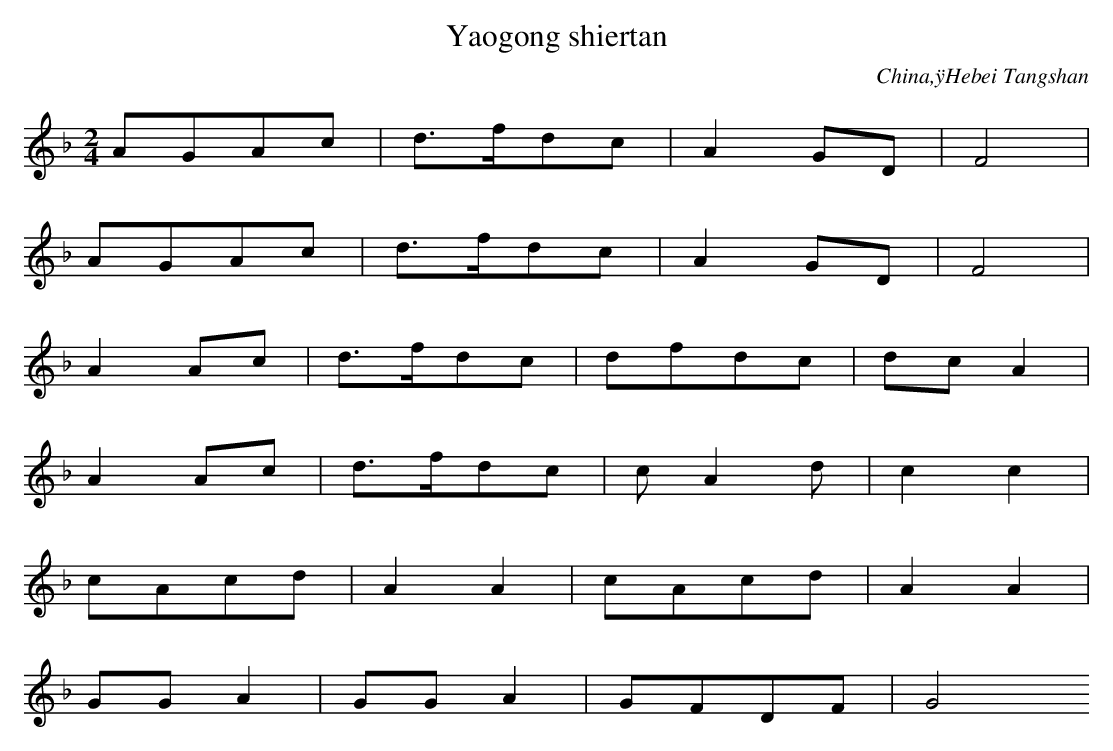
X:1
T: Yaogong shiertan
O: China,ÿHebei Tangshan
M: 2/4
L: 1/16
K: F
A2G2A2c2 | d3fd2c2 | A4G2D2 | F8 |
A2G2A2c2 | d3fd2c2 | A4G2D2 | F8 |
A4A2c2 | d3fd2c2 | d2f2d2c2 | d2c2A4 |
A4A2c2 | d3fd2c2 | c2A4d2 | c4c4 |
c2A2c2d2 | A4A4 | c2A2c2d2 | A4A4 |
G2G2A4 | G2G2A4 | G2F2D2F2 | G8
